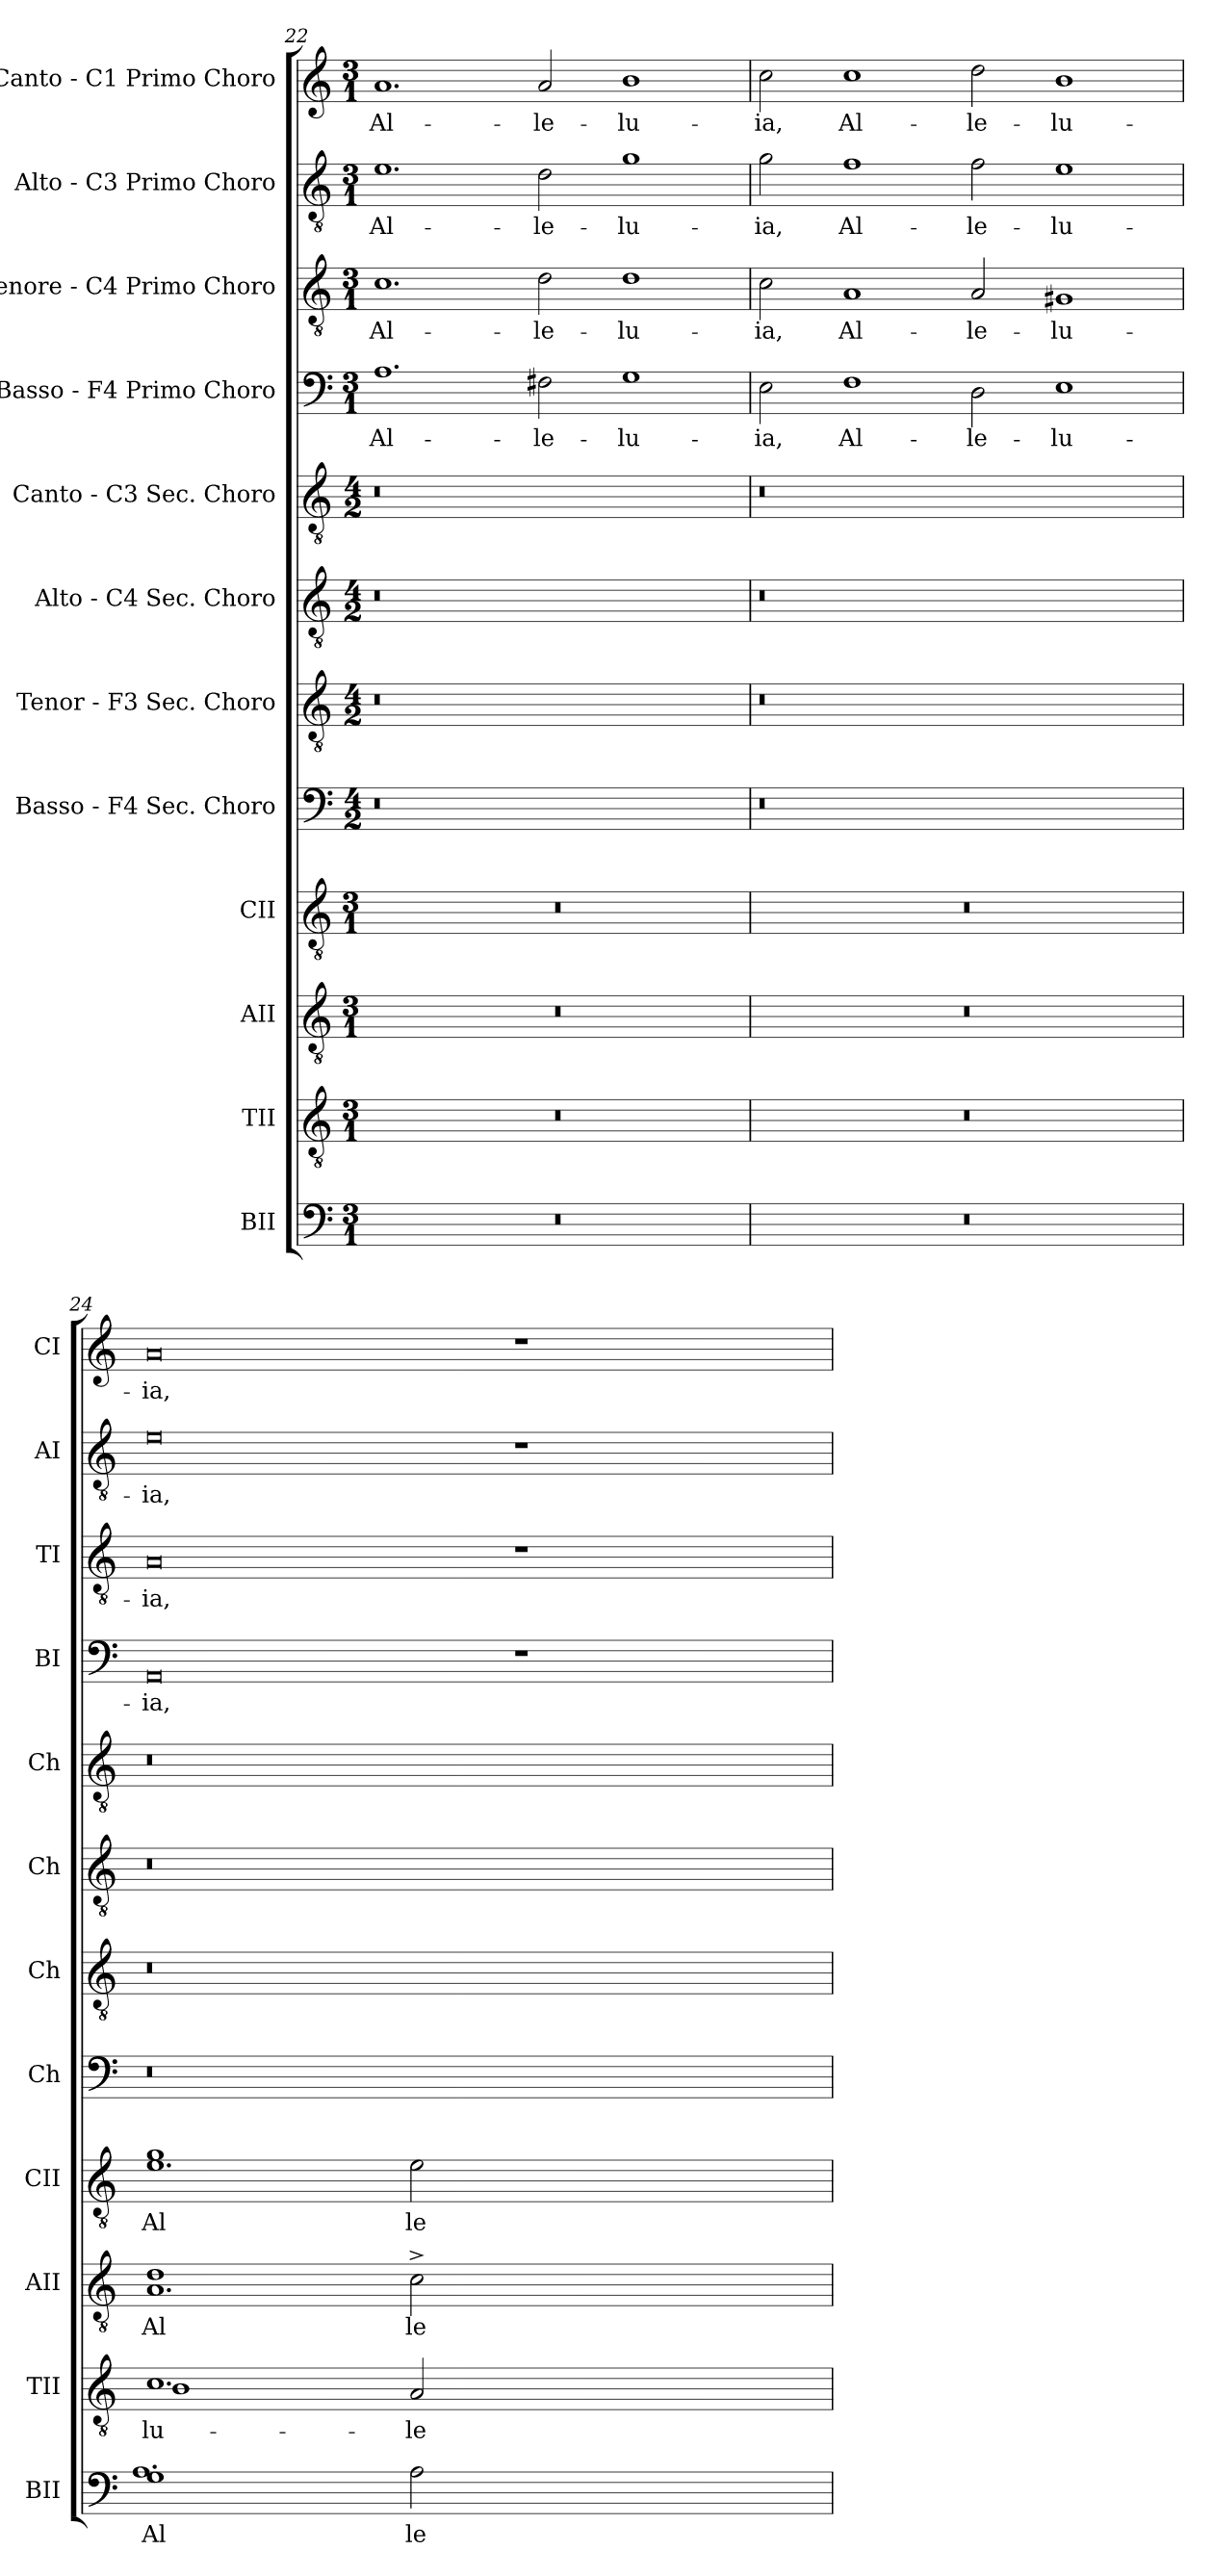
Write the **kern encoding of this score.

**kern	**text	**kern	**text	**kern	**text	**kern	**text	**kern	**kern	**kern	**kern	**kern	**text	**kern	**text	**kern	**text	**kern	**text
*part12	*part12	*part11	*part11	*part10	*part10	*part9	*part9	*part8	*part7	*part6	*part5	*part4	*part4	*part3	*part3	*part2	*part2	*part1	*part1
*staff12	*staff12	*staff11	*staff11	*staff10	*staff10	*staff9	*staff9	*staff8	*staff7	*staff6	*staff5	*staff4	*staff4	*staff3	*staff3	*staff2	*staff2	*staff1	*staff1
*I"BII	*	*I"TII	*	*I"AII	*	*I"CII	*	*I"Basso - F4  Sec. Choro	*I"Tenor - F3  Sec. Choro	*I"Alto - C4  Sec. Choro	*I"Canto - C3  Sec. Choro	*I"Basso - F4  Primo Choro	*	*I"Tenore - C4  Primo Choro	*	*I"Alto - C3  Primo Choro	*	*I"Canto - C1  Primo Choro	*
*I'BII	*	*I'TII	*	*I'AII	*	*I'CII	*	*I'Ch	*I'Ch	*I'Ch	*I'Ch	*I'BI	*	*I'TI	*	*I'AI	*	*I'CI	*
*clefF4	*	*clefGv2	*	*clefGv2	*	*clefGv2	*	*clefF4	*clefGv2	*clefGv2	*clefGv2	*clefF4	*	*clefGv2	*	*clefGv2	*	*clefG2	*
*M3/1	*	*M3/1	*	*M3/1	*	*M3/1	*	*M4/2	*M4/2	*M4/2	*M4/2	*M3/1	*	*M3/1	*	*M3/1	*	*M3/1	*
=22	=22	=22	=22	=22	=22	=22	=22	=22	=22	=22	=22	=22	=22	=22	=22	=22	=22	=22	=22
!	!	!	!	!	!	!	!	!	!	!	!	!	!LO:LY:b:cj	!	!LO:LY:b:cj	!	!LO:LY:b:cj	!	!LO:LY:b:cj
0.r	.	0.r	.	0.r	.	0.r	.	0r	0r	0r	0r	1.A	Al-	1.c	Al-	1.e	Al-	1.a	Al-
!	!	!	!	!	!	!	!	!	!	!	!	!	!LO:LY:b:cj	!	!LO:LY:b:cj	!	!LO:LY:b:cj	!	!LO:LY:b:cj
.	.	.	.	.	.	.	.	.	.	.	.	2F#X\	-le-	2d\	-le-	2d\	-le-	2a/	-le-
!	!	!	!	!	!	!	!	!	!	!	!	!	!LO:LY:b:cj	!	!LO:LY:b:cj	!	!LO:LY:b:cj	!	!LO:LY:b:cj
.	.	.	.	.	.	.	.	1ryy	1ryy	1ryy	1ryy	1G	-lu-	1d	-lu-	1g	-lu-	1b	-lu-
=23	=23	=23	=23	=23	=23	=23	=23	=23	=23	=23	=23	=23	=23	=23	=23	=23	=23	=23	=23
!	!	!	!	!	!	!	!	!	!	!	!	!	!LO:LY:b:cj	!	!LO:LY:b:cj	!	!LO:LY:b:cj	!	!LO:LY:b:cj
0.r	.	0.r	.	0.r	.	0.r	.	0r	0r	0r	0r	2E\	-ia,	2c\	-ia,	2g\	-ia,	2cc\	-ia,
!	!	!	!	!	!	!	!	!	!	!	!	!	!LO:LY:b:cj	!	!LO:LY:b:cj	!	!LO:LY:b:cj	!	!LO:LY:b:cj
.	.	.	.	.	.	.	.	.	.	.	.	1F	Al-	1A	Al-	1f	Al-	1cc	Al-
!	!	!	!	!	!	!	!	!	!	!	!	!	!LO:LY:b:cj	!	!LO:LY:b:cj	!	!LO:LY:b:cj	!	!LO:LY:b:cj
.	.	.	.	.	.	.	.	.	.	.	.	2D\	-le-	2A/	-le-	2f\	-le-	2dd\	-le-
!	!	!	!	!	!	!	!	!	!	!	!	!	!LO:LY:b:cj	!	!LO:LY:b:cj	!	!LO:LY:b:cj	!	!LO:LY:b:cj
.	.	.	.	.	.	.	.	1ryy	1ryy	1ryy	1ryy	1E	-lu-	1G#X	-lu-	1e	-lu-	1b	-lu-
!!LO:PB:g=z
=24	=24	=24	=24	=24	=24	=24	=24	=24	=24	=24	=24	=24	=24	=24	=24	=24	=24	=24	=24
!	!LO:LY:b:cj	!	!	!	!	!	!	!	!	!	!	!	!	!	!	!	!	!	!
*^	*	*	*	*	*	*	*	*	*	*	*	*	*	*	*	*	*	*	*
!	!	!LO:LY:b:cj	!	!LO:LY:b:cj	!	!	!	!	!	!	!	!	!	!	!	!	!	!	!	!
*	*	*	*^	*	*	*	*	*	*	*	*	*	*	*	*	*	*	*	*	*
!	!	!	!	!	!LO:LY:b:cj	!	!LO:LY:b:cj	!	!	!	!	!	!	!	!	!	!	!	!	!	!
*	*	*	*	*	*	*^	*	*	*	*	*	*	*	*	*	*	*	*	*	*	*
!	!	!	!	!	!	!	!	!LO:LY:b:cj	!	!LO:LY:b:cj	!	!	!	!	!	!	!	!	!	!	!	!
*	*	*	*	*	*	*	*	*	*^	*	*	*	*	*	*	*	*	*	*	*	*	*
!	!	!	!	!	!	!	!	!	!	!	!LO:LY:b:cj	!	!	!	!	!	!LO:LY:b:cj	!	!LO:LY:b:cj	!	!LO:LY:b:cj	!	!LO:LY:b:cj
1G	1.A	Al-	1.c	1B	-lu-	1d	1.A	Al-	1g	1.e	Al-	0r	0r	0r	0r	0AA	-ia,	0A	-ia,	0e	-ia,	0a	-ia,
0ryy	.	.	.	0ryy	.	0ryy	.	.	0ryy	.	.	.	.	.	.	.	.	.	.	.	.	.	.
!	!	!LO:LY:b:cj	!	!	!LO:LY:b:cj	!	!	!LO:LY:b:cj	!	!	!LO:LY:b:cj	!	!	!	!	!	!	!	!	!	!	!	!
.	2A\	-le-	2A/	.	-le-	.	2c^<\	-le-	.	2e\	-le-	.	.	.	.	.	.	.	.	.	.	.	.
!	!	!	!	!	!	!	!	!	!	!	!	!	!	!	!	!LO:N:vis=1	!	!LO:N:vis=1	!	!LO:N:vis=1	!	!LO:N:vis=1	!
.	0ryy	.	0ryy	.	.	.	0ryy	.	.	0ryy	.	0ryy	0ryy	0ryy	0ryy	0r	.	0r	.	0r	.	0r	.
1ryy	.	.	.	1ryy	.	1ryy	.	.	1ryy	.	.	.	.	.	.	.	.	.	.	.	.	.	.
*v	*v	*	*	*	*	*v	*v	*	*v	*v	*	*	*	*	*	*	*	*	*	*	*	*	*
*	*	*v	*v	*	*	*	*	*	*	*	*	*	*	*	*	*	*	*	*	*
=	=	=	=	=	=	=	=	=	=	=	=	=	=	=	=	=	=	=	=
*-	*-	*-	*-	*-	*-	*-	*-	*-	*-	*-	*-	*-	*-	*-	*-	*-	*-	*-	*-
